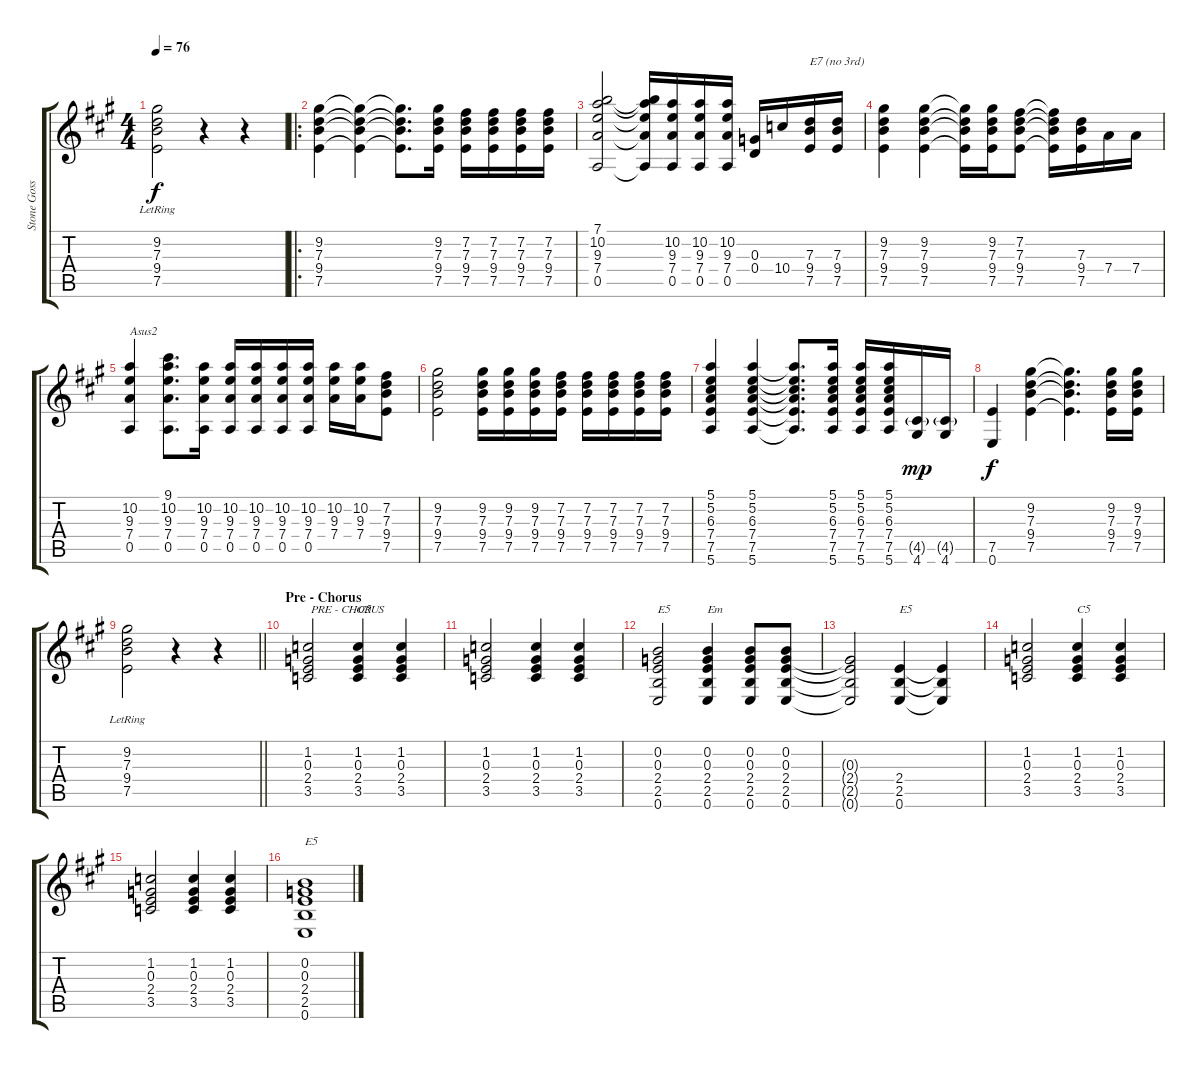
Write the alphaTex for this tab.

\track ("Stone Gossard" "Stone Goss") {instrument electricguitarclean}
\staff {score tabs}
\tuning (E4 B3 G3 D3 A2 E2) {hide}
\ts (4 4)
\tempo 76
\clef g2
\ks a
(9.2 7.3 9.4{lr} 7.5).2{dy f} r.4 r.4 |
\ro
(9.2 7.3 9.4 7.5).4 (9.2{t} 7.3{t} 9.4{t} 7.5{t}).4 (9.2{t} 7.3{t} 9.4{t} 7.5{t}).8{d} (9.2 7.3 9.4 7.5).16 (7.2 7.3 9.4 7.5).16 (7.2 7.3 9.4 7.5).16 (7.2 7.3 9.4 7.5).16 (7.2 7.3 9.4 7.5).16 |
(7.1 10.2 9.3 7.4 0.5).2 (7.1{t} 10.2{t} 9.3{t} 7.4{t} 0.5{t}).16 (10.2 9.3 7.4 0.5).16 (10.2 9.3 7.4 0.5).16 (10.2 9.3 7.4 0.5).16 (0.3 0.4).16 10.4.16 (7.3 9.4 7.5).16{txt "E7 (no 3rd)"} (7.3 9.4 7.5).16 |
(9.2 7.3 9.4 7.5).4 (9.2 7.3 9.4 7.5).4 (9.2{t} 7.3{t} 9.4{t} 7.5{t}).16 (9.2 7.3 9.4 7.5).16 (7.2 7.3 9.4 7.5).8 (7.2{t} 7.3{t} 9.4{t} 7.5{t}).16 (7.3 9.4 7.5).16 7.4.16 7.4.16 |
(10.2 9.3 7.4 0.5).4{txt "Asus2"} (9.1 10.2 9.3 7.4 0.5).8{d} (10.2 9.3 7.4 0.5).16 (10.2 9.3 7.4 0.5).16 (10.2 9.3 7.4 0.5).16 (10.2 9.3 7.4 0.5).16 (10.2 9.3 7.4 0.5).16 (10.2 9.3 7.4).16 (10.2 9.3 7.4).16 (7.2 7.3 9.4 7.5).8 |
(9.2 7.3 9.4 7.5).2 (9.2 7.3 9.4 7.5).16 (9.2 7.3 9.4 7.5).16 (9.2 7.3 9.4 7.5).16 (7.2 7.3 9.4 7.5).16 (7.2 7.3 9.4 7.5).16 (7.2 7.3 9.4 7.5).16 (7.2 7.3 9.4 7.5).16 (7.2 7.3 9.4 7.5).16 |
(5.1 5.2 6.3 7.4 7.5 5.6).4 (5.1 5.2 6.3 7.4 7.5 5.6).4 (5.1{t} 5.2{t} 6.3{t} 7.4{t} 7.5{t} 5.6{t}).8{d} (5.1 5.2 6.3 7.4 7.5 5.6).16 (5.1 5.2 6.3 7.4 7.5 5.6).16 (5.1 5.2 6.3 7.4 7.5 5.6).16 (4.5{g} 4.6).16{dy mp} (4.5{g} 4.6).16 |
(7.5 0.6).4{dy f} (9.2 7.3 9.4 7.5).4 (9.2{t} 7.3{t} 9.4{t} 7.5{t}).4{d} (9.2 7.3 9.4 7.5).16 (9.2 7.3 9.4 7.5).16 |
\barLineRight lightlight
(9.2 7.3 9.4{lr} 7.5).2 r.4 r.4 |
\section ("" "Pre - Chorus")
(1.2 0.3 2.4 3.5).2{txt " PRE - CHORUS"} (1.2 0.3 2.4 3.5).4{txt "C5"} (1.2 0.3 2.4 3.5).4 |
(1.2 0.3 2.4 3.5).2 (1.2 0.3 2.4 3.5).4 (1.2 0.3 2.4 3.5).4 |
(0.2 0.3 2.4 2.5 0.6).2{txt "E5"} (0.2 0.3 2.4 2.5 0.6).4{txt "Em"} (0.2 0.3 2.4 2.5 0.6).8 (0.2 0.3 2.4 2.5 0.6).8 |
(0.3{t} 2.4{t} 2.5{t} 0.6{t}).2 (2.4 2.5 0.6).4{txt "E5"} (2.4{t} 2.5{t} 0.6{t}).4 |
(1.2 0.3 2.4 3.5).2 (1.2 0.3 2.4 3.5).4{txt "C5"} (1.2 0.3 2.4 3.5).4 |
(1.2 0.3 2.4 3.5).2 (1.2 0.3 2.4 3.5).4 (1.2 0.3 2.4 3.5).4 |
(0.2 0.3 2.4 2.5 0.6).1{txt "E5"}
